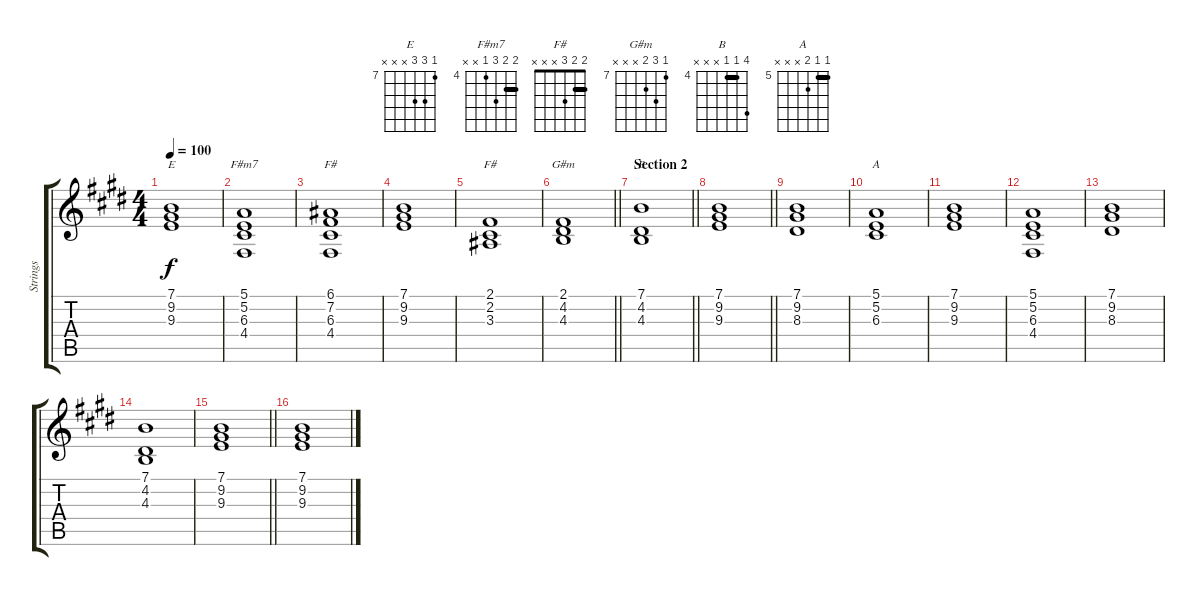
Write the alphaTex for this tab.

\track ("Strings" "Strings") {instrument stringensemble1}
\staff {score tabs}
\tuning (E4 B3 G3 D3 A2 E2) {hide}
\chord ("E" 7 9 9 x x x) {firstfret 7}
\chord ("F#m7" 5 5 6 4 x x) {firstfret 4 barre 5}
\chord ("F#" 6 7 6 4 x x) {firstfret 4 barre 6}
\chord ("F#" 2 2 3 x x x) {barre 2}
\chord ("G#m" 7 9 8 x x x) {firstfret 7}
\chord ("B" 7 4 4 x x x) {firstfret 4 barre 4}
\chord ("A" 5 5 6 x x x) {firstfret 5 barre 5}
\ts (4 4)
\tempo 100
\clef g2
\ks e
(7.1 9.2 9.3).1{ch "E" dy f} |
\ks c#minor
(5.1 5.2 6.3 4.4).1{ch "F#m7"} |
(6.1 7.2 6.3 4.4).1{ch "F#"} |
\ks e
(7.1 9.2 9.3).1 |
\ks c#minor
(2.1 2.2 3.3).1{ch "F#"} |
\barLineRight lightlight
(2.1 4.2 4.3).1{ch "G#m"} |
\section ("" "Section 2")
\barLineRight lightlight
(7.1 4.2 4.3).1{ch "B"} |
\section ("" "")
\barLineRight lightlight
\ks e
(7.1 9.2 9.3).1 |
\section ("" "")
\ks c#minor
(7.1 9.2 8.3).1 |
(5.1 5.2 6.3).1{ch "A"} |
\ks e
(7.1 9.2 9.3).1 |
\ks c#minor
(5.1 5.2 6.3 4.4).1 |
(7.1 9.2 8.3).1 |
\ks e
(7.1 4.2 4.3).1 |
\barLineRight lightlight
\ks c#minor
(7.1 9.2 9.3).1 |
(7.1 9.2 9.3).1
